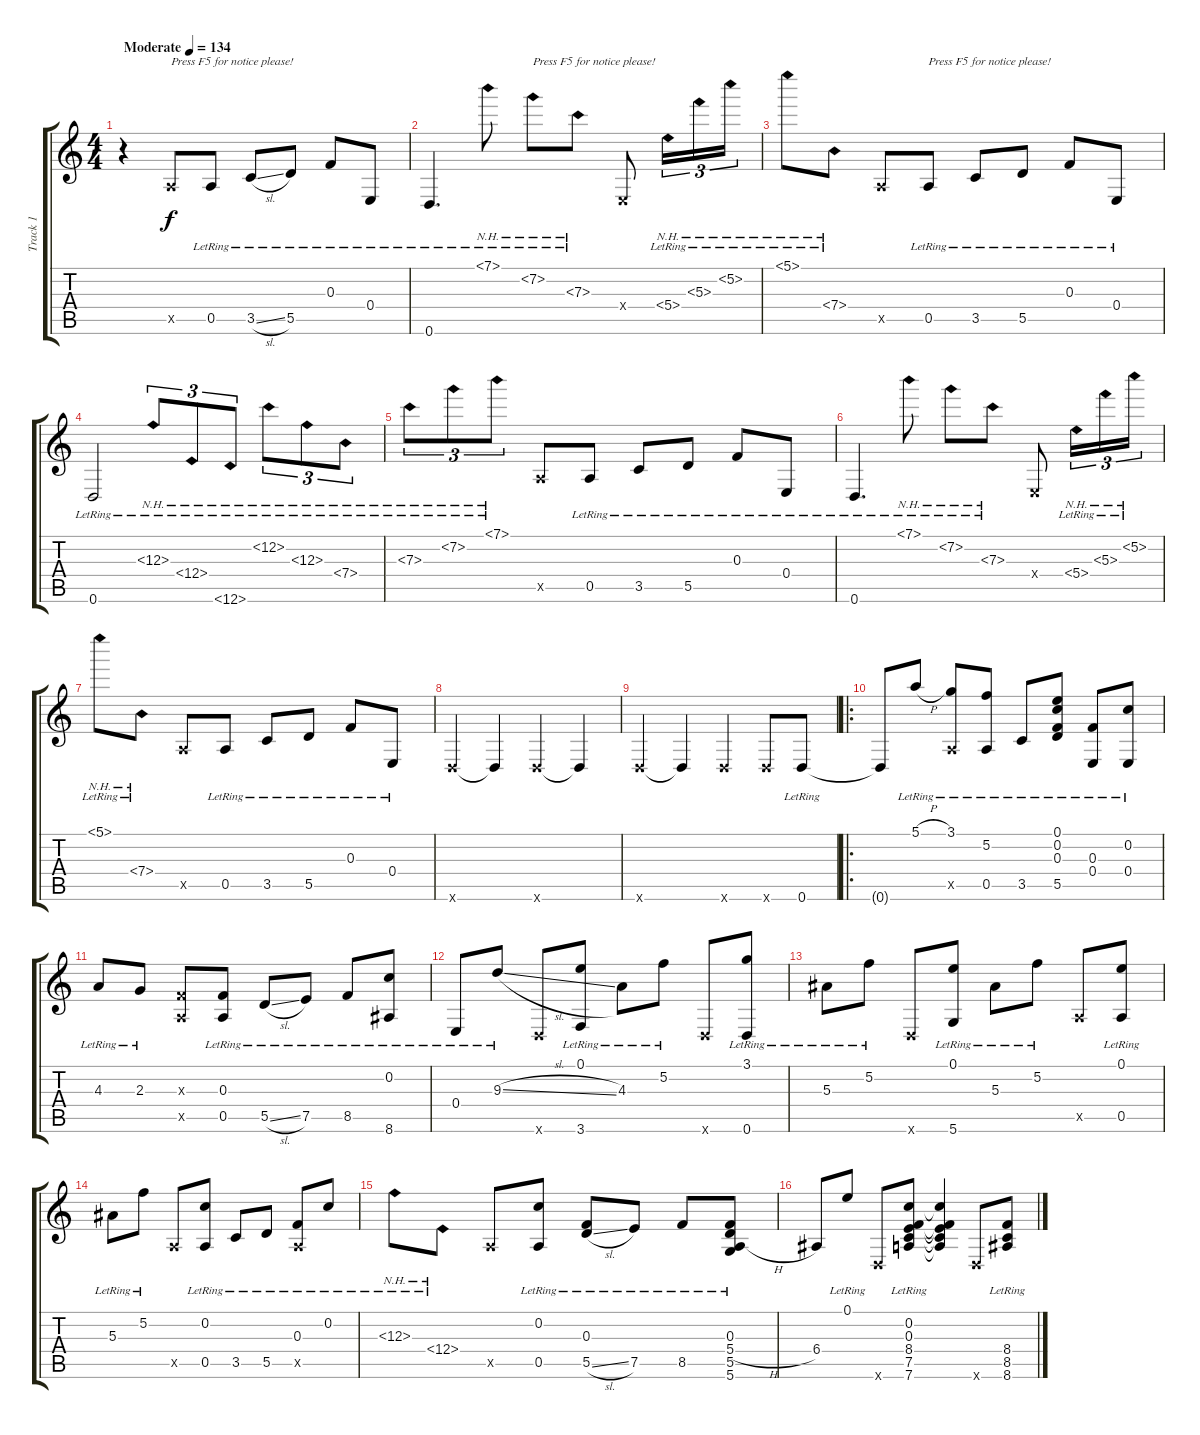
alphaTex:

\track ("Track 1" "Track 1") {instrument acousticguitarsteel}
\staff {score tabs}
\tuning (E4 C4 F3 E2 A2 D2) {hide}
\ts (4 4)
\tempo (134 "Moderate")
\clef g2
\ks c
r.4{dy f instrument acousticguitarsteel} 0.5{x}.8{txt "Press F5 for notice please!"} 0.5{lr}.8 3.5{sl lr}.8 5.5{lr}.8 0.3{lr}.8 0.4{lr}.8 |
0.6{lr}.4{d} 7.1{nh lr}.8 7.2{nh lr}.8{txt "Press F5 for notice please!"} 7.3{nh lr}.8 0.4{x}.8 5.4{nh lr}.16{tu (3 2)} 5.3{nh lr}.16{tu (3 2)} 5.2{nh lr}.16{tu (3 2)} |
5.1{nh lr}.8 7.4{nh lr}.8 0.5{x}.8 0.5{lr}.8{txt "Press F5 for notice please!"} 3.5{lr}.8 5.5{lr}.8 0.3{lr}.8 0.4{lr}.8 |
0.6{lr}.2 12.3{nh lr}.8{tu (3 2)} 12.4{nh lr}.8{tu (3 2)} 12.6{nh lr}.8{tu (3 2)} 12.2{nh lr}.8{tu (3 2)} 12.3{nh lr}.8{tu (3 2)} 7.4{nh lr}.8{tu (3 2)} |
7.3{nh lr}.8{tu (3 2)} 7.2{nh lr}.8{tu (3 2)} 7.1{nh lr}.8{tu (3 2)} 0.5{x}.8 0.5{lr}.8 3.5{lr}.8 5.5{lr}.8 0.3{lr}.8 0.4{lr}.8 |
0.6{lr}.4{d} 7.1{nh lr}.8 7.2{nh lr}.8 7.3{nh lr}.8 0.4{x}.8 5.4{nh lr}.16{tu (3 2)} 5.3{nh lr}.16{tu (3 2)} 5.2{nh lr}.16{tu (3 2)} |
5.1{nh lr}.8 7.4{nh lr}.8 0.5{x}.8 0.5{lr}.8 3.5{lr}.8 5.5{lr}.8 0.3{lr}.8 0.4{lr}.8 |
0.6{x}.4 0.6{t}.4 0.6{x}.4 0.6{t}.4 |
0.6{x}.4 0.6{t}.4 0.6{x}.4 0.6{x}.8 0.6{lr}.8 |
\ro
0.6{t}.8 5.1{h lr}.8 (3.1{lr} 0.5{x}).8 (5.2{lr} 0.5{lr}).8 3.5{lr}.8 (0.1 0.2 0.3 5.5{lr}).8 (0.3{lr} 0.4{lr}).8 (0.2{lr} 0.4{lr}).8 |
4.3{lr}.8 2.3{lr}.8 (0.3{x} 0.5{x}).8 (0.3{lr} 0.5{lr}).8 5.5{sl lr}.8 7.5{lr}.8 8.5{lr}.8 (0.2{lr} 8.6{lr}).8 |
0.4{lr}.8 9.3{sl lr}.8 0.6{x}.8 (0.1{lr} 3.6{lr}).8 4.3{lr}.8 5.2{lr}.8 0.6{x}.8 (3.1{lr} 0.6{lr}).8 |
5.3{lr}.8 5.2{lr}.8 0.6{x}.8 (0.1{lr} 5.6{lr}).8 5.3{lr}.8 5.2{lr}.8 0.5{x}.8 (0.1{lr} 0.5{lr}).8 |
5.3{lr}.8 5.2{lr}.8 0.5{x}.8 (0.2{lr} 0.5{lr}).8 3.5{lr}.8 5.5{lr}.8 (0.3{lr} 0.5{x}).8 0.2{lr}.8 |
12.3{nh lr}.8 12.4{nh lr}.8 0.5{x}.8 (0.2{lr} 0.5{lr}).8 (0.3{lr} 5.5{sl lr}).8 7.5{lr}.8 8.5{lr}.8 (0.3{lr} 5.4{h lr} 5.5{lr} 5.6{lr}).8 |
6.4.8 0.1{lr}.8 0.6{x}.8 (0.2{lr} 0.3{lr} 8.4{lr} 7.5{lr} 7.6{lr}).8 (0.2{t} 0.3{t} 8.4{t} 7.5{t} 7.6{t}).4 0.6{x}.8 (8.4{lr} 8.5{lr} 8.6{lr}).8
